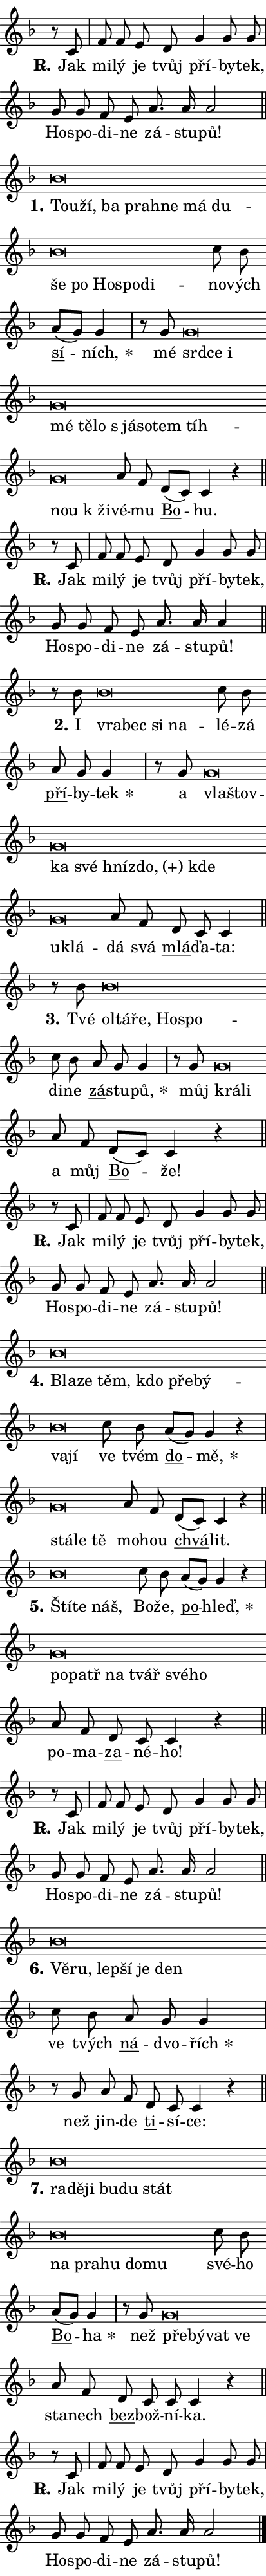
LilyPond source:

\version "2.22.1"
\header { tagline = "" }
\paper {
  indent = 0\cm
  top-margin = 0\cm
  right-margin = 0\cm
  bottom-margin = 0\cm
  left-margin = 0\cm
  paper-width = 7\cm
  page-breaking = #ly:one-page-breaking
  system-system-spacing.basic-distance = #11
  score-system-spacing.basic-distance = #11
  ragged-last = ##f
}


%% Author: Thomas Morley
%% https://lists.gnu.org/archive/html/lilypond-user/2020-05/msg00002.html
#(define (line-position grob)
"Returns position of @var[grob} in current system:
   @code{'start}, if at first time-step
   @code{'end}, if at last time-step
   @code{'middle} otherwise
"
  (let* ((col (ly:item-get-column grob))
         (ln (ly:grob-object col 'left-neighbor))
         (rn (ly:grob-object col 'right-neighbor))
         (col-to-check-left (if (ly:grob? ln) ln col))
         (col-to-check-right (if (ly:grob? rn) rn col))
         (break-dir-left
           (and
             (ly:grob-property col-to-check-left 'non-musical #f)
             (ly:item-break-dir col-to-check-left)))
         (break-dir-right
           (and
             (ly:grob-property col-to-check-right 'non-musical #f)
             (ly:item-break-dir col-to-check-right))))
        (cond ((eqv? 1 break-dir-left) 'start)
              ((eqv? -1 break-dir-right) 'end)
              (else 'middle))))

#(define (tranparent-at-line-position vctor)
  (lambda (grob)
  "Relying on @code{line-position} select the relevant enry from @var{vctor}.
Used to determine transparency,"
    (case (line-position grob)
      ((end) (not (vector-ref vctor 0)))
      ((middle) (not (vector-ref vctor 1)))
      ((start) (not (vector-ref vctor 2))))))

noteHeadBreakVisibility =
#(define-music-function (break-visibility)(vector?)
"Makes @code{NoteHead}s transparent relying on @var{break-visibility}"
#{
  \override NoteHead.transparent =
    #(tranparent-at-line-position break-visibility)
#})

#(define delete-ledgers-for-transparent-note-heads
  (lambda (grob)
    "Reads whether a @code{NoteHead} is transparent.
If so this @code{NoteHead} is removed from @code{'note-heads} from
@var{grob}, which is supposed to be @code{LedgerLineSpanner}.
As a result ledgers are not printed for this @code{NoteHead}"
    (let* ((nhds-array (ly:grob-object grob 'note-heads))
           (nhds-list
             (if (ly:grob-array? nhds-array)
                 (ly:grob-array->list nhds-array)
                 '()))
           ;; Relies on the transparent-property being done before
           ;; Staff.LedgerLineSpanner.after-line-breaking is executed.
           ;; This is fragile ...
           (to-keep
             (remove
               (lambda (nhd)
                 (ly:grob-property nhd 'transparent #f))
               nhds-list)))
      ;; TODO find a better method to iterate over grob-arrays, similiar
      ;; to filter/remove etc for lists
      ;; For now rebuilt from scratch
      (set! (ly:grob-object grob 'note-heads)  '())
      (for-each
        (lambda (nhd)
          (ly:pointer-group-interface::add-grob grob 'note-heads nhd))
        to-keep))))

hideNotes = {
  \noteHeadBreakVisibility #begin-of-line-visible
}
unHideNotes = {
  \noteHeadBreakVisibility #all-visible
}

% work-around for resetting accidentals
% https://lilypond.org/doc/v2.23/Documentation/notation/displaying-rhythms#unmetered-music
cadenzaMeasure = {
  \cadenzaOff
  \partial 1024 s1024
  \cadenzaOn
}

#(define-markup-command (accent layout props text) (markup?)
  "Underline accented syllable"
  (interpret-markup layout props
    #{\markup \override #'(offset . 4.3) \underline { #text }#}))

responsum = \markup \concat {
  "R" \hspace #-1.05 \path #0.1 #'((moveto 0 0.07) (lineto 0.9 0.8)) \hspace #0.05 "."
}

\layout {
    \context {
        \Staff
        \remove "Time_signature_engraver"
        \override LedgerLineSpanner.after-line-breaking = #delete-ledgers-for-transparent-note-heads
    }
    \context {
        \Voice {
            \override NoteHead.output-attributes = #'((class . "notehead"))
            \override Hairpin.height = #0.55
        }
    }
    \context {
        \Lyrics {
            \override StanzaNumber.output-attributes = #'((class . "stanzanumber"))
            \override LyricSpace.minimum-distance = #0.9
            \override LyricText.font-name = #"TeX Gyre Schola"
            \override LyricText.font-size = 1
            \override StanzaNumber.font-name = #"TeX Gyre Schola Bold"
            \override StanzaNumber.font-size = 1
        }
    }
}

% magnetic-lyrics.ily
%
%   written by
%     Jean Abou Samra <jean@abou-samra.fr>
%     Werner Lemberg <wl@gnu.org>
%
%   adapted by
%     Jiri Hon <jiri.hon@gmail.com>
%
% Version 2022-Apr-15

% https://www.mail-archive.com/lilypond-user@gnu.org/msg149350.html

#(define (Left_hyphen_pointer_engraver context)
   "Collect syllable-hyphen-syllable occurrences in lyrics and store
them in properties.  This engraver only looks to the left.  For
example, if the lyrics input is @code{foo -- bar}, it does the
following.

@itemize @bullet
@item
Set the @code{text} property of the @code{LyricHyphen} grob between
@q{foo} and @q{bar} to @code{foo}.

@item
Set the @code{left-hyphen} property of the @code{LyricText} grob with
text @q{foo} to the @code{LyricHyphen} grob between @q{foo} and
@q{bar}.
@end itemize

Use this auxiliary engraver in combination with the
@code{lyric-@/text::@/apply-@/magnetic-@/offset!} hook."
   (let ((hyphen #f)
         (text #f))
     (make-engraver
      (acknowledgers
       ((lyric-syllable-interface engraver grob source-engraver)
        (set! text grob)))
      (end-acknowledgers
       ((lyric-hyphen-interface engraver grob source-engraver)
        ;(when (not (grob::has-interface grob 'lyric-space-interface))
          (set! hyphen grob)));)
      ((stop-translation-timestep engraver)
       (when (and text hyphen)
         (ly:grob-set-object! text 'left-hyphen hyphen))
       (set! text #f)
       (set! hyphen #f)))))

#(define (lyric-text::apply-magnetic-offset! grob)
   "If the space between two syllables is less than the value in
property @code{LyricText@/.details@/.squash-threshold}, move the right
syllable to the left so that it gets concatenated with the left
syllable.

Use this function as a hook for
@code{LyricText@/.after-@/line-@/breaking} if the
@code{Left_@/hyphen_@/pointer_@/engraver} is active."
   (let ((hyphen (ly:grob-object grob 'left-hyphen #f)))
     (when hyphen
       (let ((left-text (ly:spanner-bound hyphen LEFT)))
         (when (grob::has-interface left-text 'lyric-syllable-interface)
           (let* ((common (ly:grob-common-refpoint grob left-text X))
                  (this-x-ext (ly:grob-extent grob common X))
                  (left-x-ext
                   (begin
                     ;; Trigger magnetism for left-text.
                     (ly:grob-property left-text 'after-line-breaking)
                     (ly:grob-extent left-text common X)))
                  ;; `delta` is the gap width between two syllables.
                  (delta (- (interval-start this-x-ext)
                            (interval-end left-x-ext)))
                  (details (ly:grob-property grob 'details))
                  (threshold (assoc-get 'squash-threshold details 0.2)))
             (when (< delta threshold)
               (let* (;; We have to manipulate the input text so that
                      ;; ligatures crossing syllable boundaries are not
                      ;; disabled.  For languages based on the Latin
                      ;; script this is essentially a beautification.
                      ;; However, for non-Western scripts it can be a
                      ;; necessity.
                      (lt (ly:grob-property left-text 'text))
                      (rt (ly:grob-property grob 'text))
                      (is-space (grob::has-interface hyphen 'lyric-space-interface))
                      (space (if is-space " " ""))
                      (space-markup (grob-interpret-markup grob " "))
                      (space-size (interval-length (ly:stencil-extent space-markup X)))
                      (extra-delta (if is-space space-size 0))
                      ;; Append new syllable.
                      (ltrt-space (if (and (string? lt) (string? rt))
                                (string-append lt space rt)
                                (make-concat-markup (list lt space rt))))
                      ;; Right-align `ltrt` to the right side.
                      (ltrt-space-markup (grob-interpret-markup
                               grob
                               (make-translate-markup
                                (cons (interval-length this-x-ext) 0)
                                (make-right-align-markup ltrt-space)))))
                 (begin
                   ;; Don't print `left-text`.
                   (ly:grob-set-property! left-text 'stencil #f)
                   ;; Set text and stencil (which holds all collected
                   ;; syllables so far) and shift it to the left.
                   (ly:grob-set-property! grob 'text ltrt-space)
                   (ly:grob-set-property! grob 'stencil ltrt-space-markup)
                   (ly:grob-translate-axis! grob (- (- delta extra-delta)) X))))))))))


#(define (lyric-hyphen::displace-bounds-first grob)
   ;; Make very sure this callback isn't triggered too early.
   (let ((left (ly:spanner-bound grob LEFT))
         (right (ly:spanner-bound grob RIGHT)))
     (ly:grob-property left 'after-line-breaking)
     (ly:grob-property right 'after-line-breaking)
     (ly:lyric-hyphen::print grob)))

squashThreshold = #0.4

\layout {
  \context {
    \Lyrics
    \consists #Left_hyphen_pointer_engraver
    \override LyricText.after-line-breaking =
      #lyric-text::apply-magnetic-offset!
    \override LyricHyphen.stencil = #lyric-hyphen::displace-bounds-first
    \override LyricText.details.squash-threshold = \squashThreshold
    \override LyricHyphen.minimum-distance = 0
    \override LyricHyphen.minimum-length = \squashThreshold
  }
}

squash = \override LyricText.details.squash-threshold = 9999
unSquash = \override LyricText.details.squash-threshold = \squashThreshold

left = \override LyricText.self-alignment-X = #LEFT
unLeft = \revert LyricText.self-alignment-X

starOffset = #(lambda (grob) 
                (let ((x_offset (ly:self-alignment-interface::aligned-on-x-parent grob)))
                  (if (= x_offset 0) 0 (+ x_offset 1.2))))

star = #(define-music-function (syllable)(string?)
"Append star separator at the end of a syllable"
#{
  \once \override LyricText.X-offset = #starOffset
  \lyricmode { \markup {
    #syllable
    \override #'((font-name . "TeX Gyre Schola Bold")) \hspace #0.2 \lower #0.65 \larger "*"
  } }
#})

starAccent = #(define-music-function (syllable)(string?)
"Append star separator at the end of a syllable and make accent"
#{
  \once \override LyricText.X-offset = #starOffset
  \lyricmode { \markup {
    \accent #syllable
    \override #'((font-name . "TeX Gyre Schola Bold")) \hspace #0.2 \lower #0.65 \larger "*"
  } }
#})

breath = #(define-music-function (syllable)(string?)
"Append breathing indicator at the end of a syllable"
#{
  \lyricmode { \markup { #syllable "+" } }
#})

optionalBreath = #(define-music-function (syllable)(string?)
"Append optional breathing indicator at the end of a syllable"
#{
  \lyricmode { \markup { #syllable "(+)" } }
#})


\score {
    <<
        \new Voice = "melody" { \cadenzaOn \key f \major \relative { r8 c' \cadenzaMeasure \bar "|" f f e d \bar "" g4 g8 g \cadenzaMeasure \bar "|" g g f e \bar "" a8. a16 a2 \cadenzaMeasure \bar "||" \break }
\relative { bes'\breve*1/16 \hideNotes \breve*1/16 \bar "" \breve*1/16 \bar "" \breve*1/16 \bar "" \breve*1/16 \bar "" \breve*1/16 \bar "" \breve*1/16 \bar "" \breve*1/16 \bar "" \breve*1/16 \bar "" \breve*1/16 \bar "" \breve*1/16 \breve*1/16 \bar "" \unHideNotes c8 bes \bar "" a[( g)] g4 \cadenzaMeasure \bar "|" r8 g8 g\breve*1/16 \hideNotes \breve*1/16 \bar "" \breve*1/16 \bar "" \breve*1/16 \bar "" \breve*1/16 \bar "" \breve*1/16 \bar "" \breve*1/16 \bar "" \breve*1/16 \bar "" \breve*1/16 \bar "" \breve*1/16 \bar "" \breve*1/16 \breve*1/16 \bar "" \unHideNotes a8 f \bar "" d[( c)] c4 r \cadenzaMeasure \bar "||" \break }
\relative { r8 c' \cadenzaMeasure \bar "|" f f e d \bar "" g4 g8 g \cadenzaMeasure \bar "|" g g f e \bar "" a8. a16 a4 \cadenzaMeasure \bar "||" \break }
\relative { r8 bes'8 bes\breve*1/16 \hideNotes \breve*1/16 \bar "" \breve*1/16 \breve*1/16 \bar "" \unHideNotes c8 bes \bar "" a g g4 \cadenzaMeasure \bar "|" r8 g8 g\breve*1/16 \hideNotes \breve*1/16 \bar "" \breve*1/16 \bar "" \breve*1/16 \bar "" \breve*1/16 \bar "" \breve*1/16 \bar "" \breve*1/16 \bar "" \breve*1/16 \breve*1/16 \bar "" \unHideNotes a8 f \bar "" d c c4 \cadenzaMeasure \bar "||" \break }
\relative { r8 bes'8 bes\breve*1/16 \hideNotes \breve*1/16 \bar "" \breve*1/16 \bar "" \breve*1/16 \breve*1/16 \bar "" \unHideNotes c8 bes \bar "" a g g4 \cadenzaMeasure \bar "|" r8 g8 g\breve*1/16 \hideNotes \breve*1/16 \bar "" \unHideNotes a8 f \bar "" d[( c)] c4 r \cadenzaMeasure \bar "||" \break }
\relative { r8 c' \cadenzaMeasure \bar "|" f f e d \bar "" g4 g8 g \cadenzaMeasure \bar "|" g g f e \bar "" a8. a16 a2 \cadenzaMeasure \bar "||" \break }
\relative { bes'\breve*1/16 \hideNotes \breve*1/16 \bar "" \breve*1/16 \bar "" \breve*1/16 \bar "" \breve*1/16 \bar "" \breve*1/16 \bar "" \breve*1/16 \breve*1/16 \bar "" \unHideNotes c8 bes \bar "" a[( g)] g4 r \cadenzaMeasure \bar "|" g\breve*1/16 \hideNotes \breve*1/16 \breve*1/16 \bar "" \unHideNotes a8 f \bar "" d[( c)] c4 r \cadenzaMeasure \bar "||" \break }
\relative { bes'\breve*1/16 \hideNotes \breve*1/16 \breve*1/16 \bar "" \unHideNotes c8 bes \bar "" a[( g)] g4 r \cadenzaMeasure \bar "|" g\breve*1/16 \hideNotes \breve*1/16 \bar "" \breve*1/16 \bar "" \breve*1/16 \bar "" \breve*1/16 \breve*1/16 \bar "" \unHideNotes a8 f \bar "" d c c4 r \cadenzaMeasure \bar "||" \break }
\relative { r8 c' \cadenzaMeasure \bar "|" f f e d \bar "" g4 g8 g \cadenzaMeasure \bar "|" g g f e \bar "" a8. a16 a2 \cadenzaMeasure \bar "||" \break }
\relative { bes'\breve*1/16 \hideNotes \breve*1/16 \bar "" \breve*1/16 \bar "" \breve*1/16 \bar "" \breve*1/16 \breve*1/16 \bar "" \unHideNotes c8 bes \bar "" a g g4 \cadenzaMeasure \bar "|" r8 g8 a8 f \bar "" d c c4 r \cadenzaMeasure \bar "||" \break }
\relative { bes'\breve*1/16 \hideNotes \breve*1/16 \bar "" \breve*1/16 \bar "" \breve*1/16 \bar "" \breve*1/16 \bar "" \breve*1/16 \bar "" \breve*1/16 \bar "" \breve*1/16 \bar "" \breve*1/16 \bar "" \breve*1/16 \breve*1/16 \bar "" \unHideNotes c8 bes \bar "" a[( g)] g4 \cadenzaMeasure \bar "|" r8 g8 g\breve*1/16 \hideNotes \breve*1/16 \bar "" \breve*1/16 \breve*1/16 \bar "" \unHideNotes a8 f \bar "" d c c c4 r \cadenzaMeasure \bar "||" \break }
\relative { r8 c' \cadenzaMeasure \bar "|" f f e d \bar "" g4 g8 g \cadenzaMeasure \bar "|" g g f e \bar "" a8. a16 a2 \cadenzaMeasure \bar "||" \break } \bar "|." }
        \new Lyrics \lyricsto "melody" { \lyricmode { \set stanza = \responsum
Jak mi -- lý je tvůj pří -- by -- tek, Ho -- spo -- di -- ne zá -- stu -- pů!
\set stanza = "1."
\left Tou -- \squash ží, ba pra -- hne má du -- še po Ho -- spo -- di -- \unLeft \unSquash no -- vých \markup \accent sí -- \star ních, mé \left srd -- \squash ce i mé tě -- lo "s já" -- so -- tem tíh -- nou "k ži" -- \unLeft \unSquash vé -- mu \markup \accent Bo -- hu.
\set stanza = \responsum
Jak mi -- lý je tvůj pří -- by -- tek, Ho -- spo -- di -- ne zá -- stu -- pů!
\set stanza = "2."
I \left vra -- \squash bec si na -- \unLeft \unSquash lé -- zá \markup \accent pří -- by -- \star tek a \left vla -- \squash štov -- ka své hníz -- \optionalBreath do, kde u -- klá -- \unLeft \unSquash dá svá \markup \accent mlá -- ďa -- ta:
\set stanza = "3."
Tvé \left ol -- \squash tá -- ře, Ho -- spo -- \unLeft \unSquash di -- ne \markup \accent zá -- stu -- \star pů, můj \left krá -- \squash li \unLeft \unSquash a můj \markup \accent Bo -- že!
\set stanza = \responsum
Jak mi -- lý je tvůj pří -- by -- tek, Ho -- spo -- di -- ne zá -- stu -- pů!
\set stanza = "4."
\left Bla -- \squash ze těm, kdo pře -- bý -- va -- jí \unLeft \unSquash ve tvém \markup \accent do -- \star mě, \left stá -- \squash le tě \unLeft \unSquash mo -- hou \markup \accent chvá -- lit.
\set stanza = "5."
\left Ští -- \squash te náš, \unLeft \unSquash Bo -- že, \markup \accent po -- \star hleď, \left po -- \squash patř na tvář své -- ho \unLeft \unSquash po -- ma -- \markup \accent za -- né -- ho!
\set stanza = \responsum
Jak mi -- lý je tvůj pří -- by -- tek, Ho -- spo -- di -- ne zá -- stu -- pů!
\set stanza = "6."
\left Vě -- \squash ru, lep -- ší je den \unLeft \unSquash ve tvých \markup \accent ná -- dvo -- \star řích než jin -- de \markup \accent ti -- sí -- ce:
\set stanza = "7."
\left ra -- \squash dě -- ji bu -- du stát na pra -- hu do -- mu \unLeft \unSquash své -- ho \markup \accent Bo -- \star ha než \left pře -- \squash bý -- vat ve \unLeft \unSquash sta -- nech \markup \accent bez -- bož -- ní -- ka.
\set stanza = \responsum
Jak mi -- lý je tvůj pří -- by -- tek, Ho -- spo -- di -- ne zá -- stu -- pů! } }
    >>
    \layout {}
}
